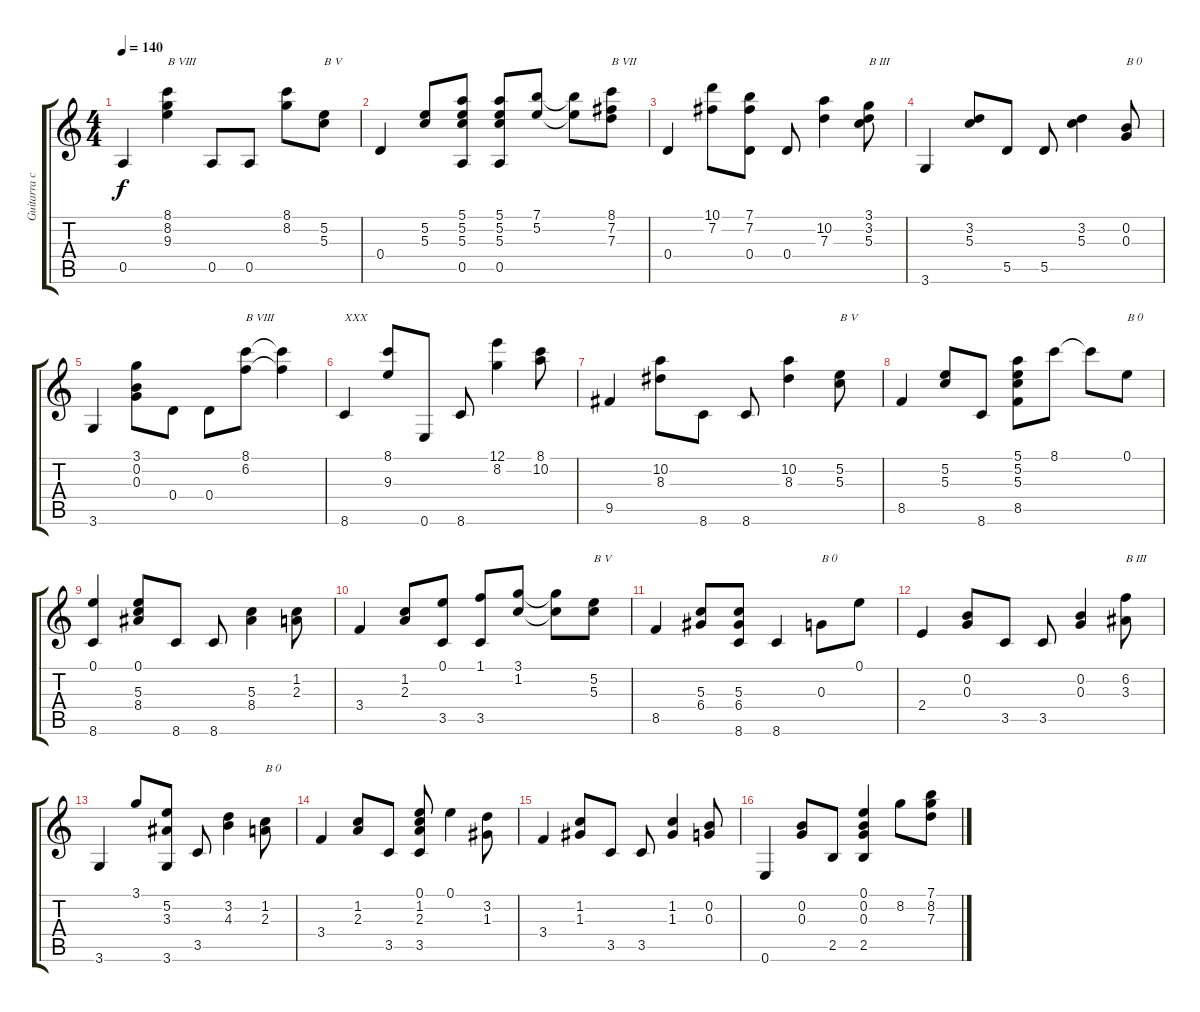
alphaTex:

\track ("Guitarra clasica" "Guitarra c") {instrument acousticguitarnylon}
\staff {score tabs}
\tuning (E4 B3 G3 D3 A2 E2) {hide}
\ts (4 4)
\tempo 140
\clef g2
\ks c
0.5.4{dy f} (8.1 8.2 9.3).4{txt "B VIII"} 0.5.8 0.5.8 (8.1 8.2).8 (5.2 5.3).8{txt "B V"} |
0.4.4 (5.2 5.3).8 (5.1 5.2 5.3 0.5).8 (5.1 5.2 5.3 0.5).8 (7.1 5.2).8 (7.1{t} 5.2{t}).8 (8.1 7.2 7.3).8{txt "B VII"} |
0.4.4 (10.1 7.2).8 (7.1 7.2 0.4).8 0.4.8 (10.2 7.3).4 (3.1 3.2 5.3).8{txt "B III"} |
3.6.4 (3.2 5.3).8 5.5.8 5.5.8 (3.2 5.3).4 (0.2 0.3).8{txt "B 0"} |
3.6.4 (3.1 0.2 0.3).8 0.4.8 0.4.8 (8.1 6.2).8{txt "B VIII"} (8.1{t} 6.2{t}).4 |
8.6.4{txt "XXX"} (8.1 9.3).8 0.6.8 8.6.8 (12.1 8.2).4 (8.1 10.2).8 |
9.5.4 (10.2 8.3).8 8.6.8 8.6.8 (10.2 8.3).4 (5.2 5.3).8{txt "B V"} |
8.5.4 (5.2 5.3).8 8.6.8 (5.1 5.2 5.3 8.5).8 8.1.8 8.1{t}.8 0.1.8{txt "B 0"} |
(0.1 8.6).4 (0.1 5.3 8.4).8 8.6.8 8.6.8 (5.3 8.4).4 (1.2 2.3).8 |
3.4.4 (1.2 2.3).8 (0.1 3.5).8 (1.1 3.5).8 (3.1 1.2).8 (3.1{t} 1.2{t}).8 (5.2 5.3).8{txt "B V"} |
8.5.4 (5.3 6.4).8 (5.3 6.4 8.6).8 8.6.4 0.3.8{txt "B 0"} 0.1.8 |
2.4.4 (0.2 0.3).8 3.5.8 3.5.8 (0.2 0.3).4 (6.2 3.3).8{txt "B III"} |
3.6.4 3.1.8 (5.2 3.3 3.6).8 3.5.8 (3.2 4.3).4 (1.2 2.3).8{txt "B 0"} |
3.4.4 (1.2 2.3).8 3.5.8 (0.1 1.2 2.3 3.5).8 0.1.4 (3.2 1.3).8 |
3.4.4 (1.2 1.3).8 3.5.8 3.5.8 (1.2 1.3).4 (0.2 0.3).8 |
0.6.4 (0.2 0.3).8 2.5.8 (0.1 0.2 0.3 2.5).4 8.2.8 (7.1 8.2 7.3).8
